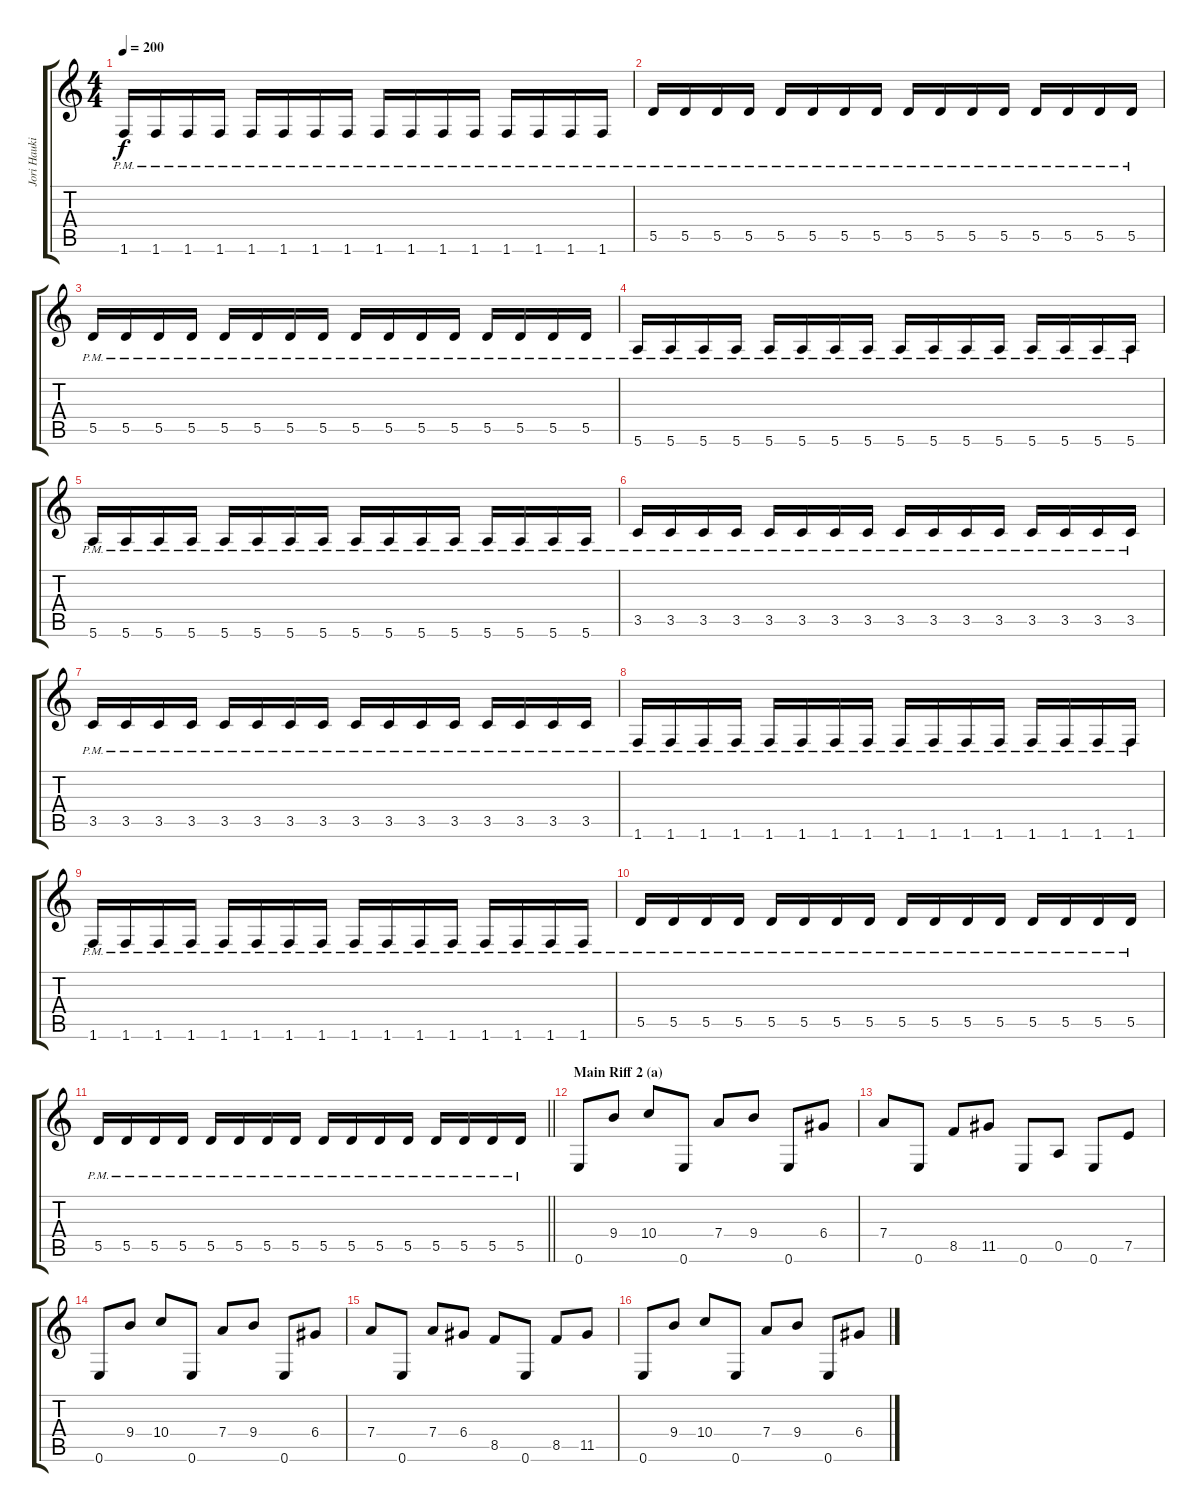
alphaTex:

\track ("Jori Haukio (guitar)" "Jori Hauki") {instrument distortionguitar}
\staff {score tabs}
\tuning (E4 B3 G3 D3 A2 E2) {hide}
\ts (4 4)
\tempo 200
\clef g2
\ks aminor
1.6{pm}.16{dy f} 1.6{pm}.16 1.6{pm}.16 1.6{pm}.16 1.6{pm}.16 1.6{pm}.16 1.6{pm}.16 1.6{pm}.16 1.6{pm}.16 1.6{pm}.16 1.6{pm}.16 1.6{pm}.16 1.6{pm}.16 1.6{pm}.16 1.6{pm}.16 1.6{pm}.16 |
5.5{pm}.16 5.5{pm}.16 5.5{pm}.16 5.5{pm}.16 5.5{pm}.16 5.5{pm}.16 5.5{pm}.16 5.5{pm}.16 5.5{pm}.16 5.5{pm}.16 5.5{pm}.16 5.5{pm}.16 5.5{pm}.16 5.5{pm}.16 5.5{pm}.16 5.5{pm}.16 |
5.5{pm}.16 5.5{pm}.16 5.5{pm}.16 5.5{pm}.16 5.5{pm}.16 5.5{pm}.16 5.5{pm}.16 5.5{pm}.16 5.5{pm}.16 5.5{pm}.16 5.5{pm}.16 5.5{pm}.16 5.5{pm}.16 5.5{pm}.16 5.5{pm}.16 5.5{pm}.16 |
5.6{pm}.16 5.6{pm}.16 5.6{pm}.16 5.6{pm}.16 5.6{pm}.16 5.6{pm}.16 5.6{pm}.16 5.6{pm}.16 5.6{pm}.16 5.6{pm}.16 5.6{pm}.16 5.6{pm}.16 5.6{pm}.16 5.6{pm}.16 5.6{pm}.16 5.6{pm}.16 |
5.6{pm}.16 5.6{pm}.16 5.6{pm}.16 5.6{pm}.16 5.6{pm}.16 5.6{pm}.16 5.6{pm}.16 5.6{pm}.16 5.6{pm}.16 5.6{pm}.16 5.6{pm}.16 5.6{pm}.16 5.6{pm}.16 5.6{pm}.16 5.6{pm}.16 5.6{pm}.16 |
3.5{pm}.16 3.5{pm}.16 3.5{pm}.16 3.5{pm}.16 3.5{pm}.16 3.5{pm}.16 3.5{pm}.16 3.5{pm}.16 3.5{pm}.16 3.5{pm}.16 3.5{pm}.16 3.5{pm}.16 3.5{pm}.16 3.5{pm}.16 3.5{pm}.16 3.5{pm}.16 |
3.5{pm}.16 3.5{pm}.16 3.5{pm}.16 3.5{pm}.16 3.5{pm}.16 3.5{pm}.16 3.5{pm}.16 3.5{pm}.16 3.5{pm}.16 3.5{pm}.16 3.5{pm}.16 3.5{pm}.16 3.5{pm}.16 3.5{pm}.16 3.5{pm}.16 3.5{pm}.16 |
1.6{pm}.16 1.6{pm}.16 1.6{pm}.16 1.6{pm}.16 1.6{pm}.16 1.6{pm}.16 1.6{pm}.16 1.6{pm}.16 1.6{pm}.16 1.6{pm}.16 1.6{pm}.16 1.6{pm}.16 1.6{pm}.16 1.6{pm}.16 1.6{pm}.16 1.6{pm}.16 |
1.6{pm}.16 1.6{pm}.16 1.6{pm}.16 1.6{pm}.16 1.6{pm}.16 1.6{pm}.16 1.6{pm}.16 1.6{pm}.16 1.6{pm}.16 1.6{pm}.16 1.6{pm}.16 1.6{pm}.16 1.6{pm}.16 1.6{pm}.16 1.6{pm}.16 1.6{pm}.16 |
5.5{pm}.16 5.5{pm}.16 5.5{pm}.16 5.5{pm}.16 5.5{pm}.16 5.5{pm}.16 5.5{pm}.16 5.5{pm}.16 5.5{pm}.16 5.5{pm}.16 5.5{pm}.16 5.5{pm}.16 5.5{pm}.16 5.5{pm}.16 5.5{pm}.16 5.5{pm}.16 |
\barLineRight lightlight
5.5{pm}.16 5.5{pm}.16 5.5{pm}.16 5.5{pm}.16 5.5{pm}.16 5.5{pm}.16 5.5{pm}.16 5.5{pm}.16 5.5{pm}.16 5.5{pm}.16 5.5{pm}.16 5.5{pm}.16 5.5{pm}.16 5.5{pm}.16 5.5{pm}.16 5.5{pm}.16 |
\section ("" "Main Riff 2 (a)")
0.6.8 9.4.8 10.4.8 0.6.8 7.4.8 9.4.8 0.6.8 6.4.8 |
7.4.8 0.6.8 8.5.8 11.5.8 0.6.8 0.5.8 0.6.8 7.5.8 |
0.6.8 9.4.8 10.4.8 0.6.8 7.4.8 9.4.8 0.6.8 6.4.8 |
7.4.8 0.6.8 7.4.8 6.4.8 8.5.8 0.6.8 8.5.8 11.5.8 |
\ks c
0.6.8 9.4.8 10.4.8 0.6.8 7.4.8 9.4.8 0.6.8 6.4.8
